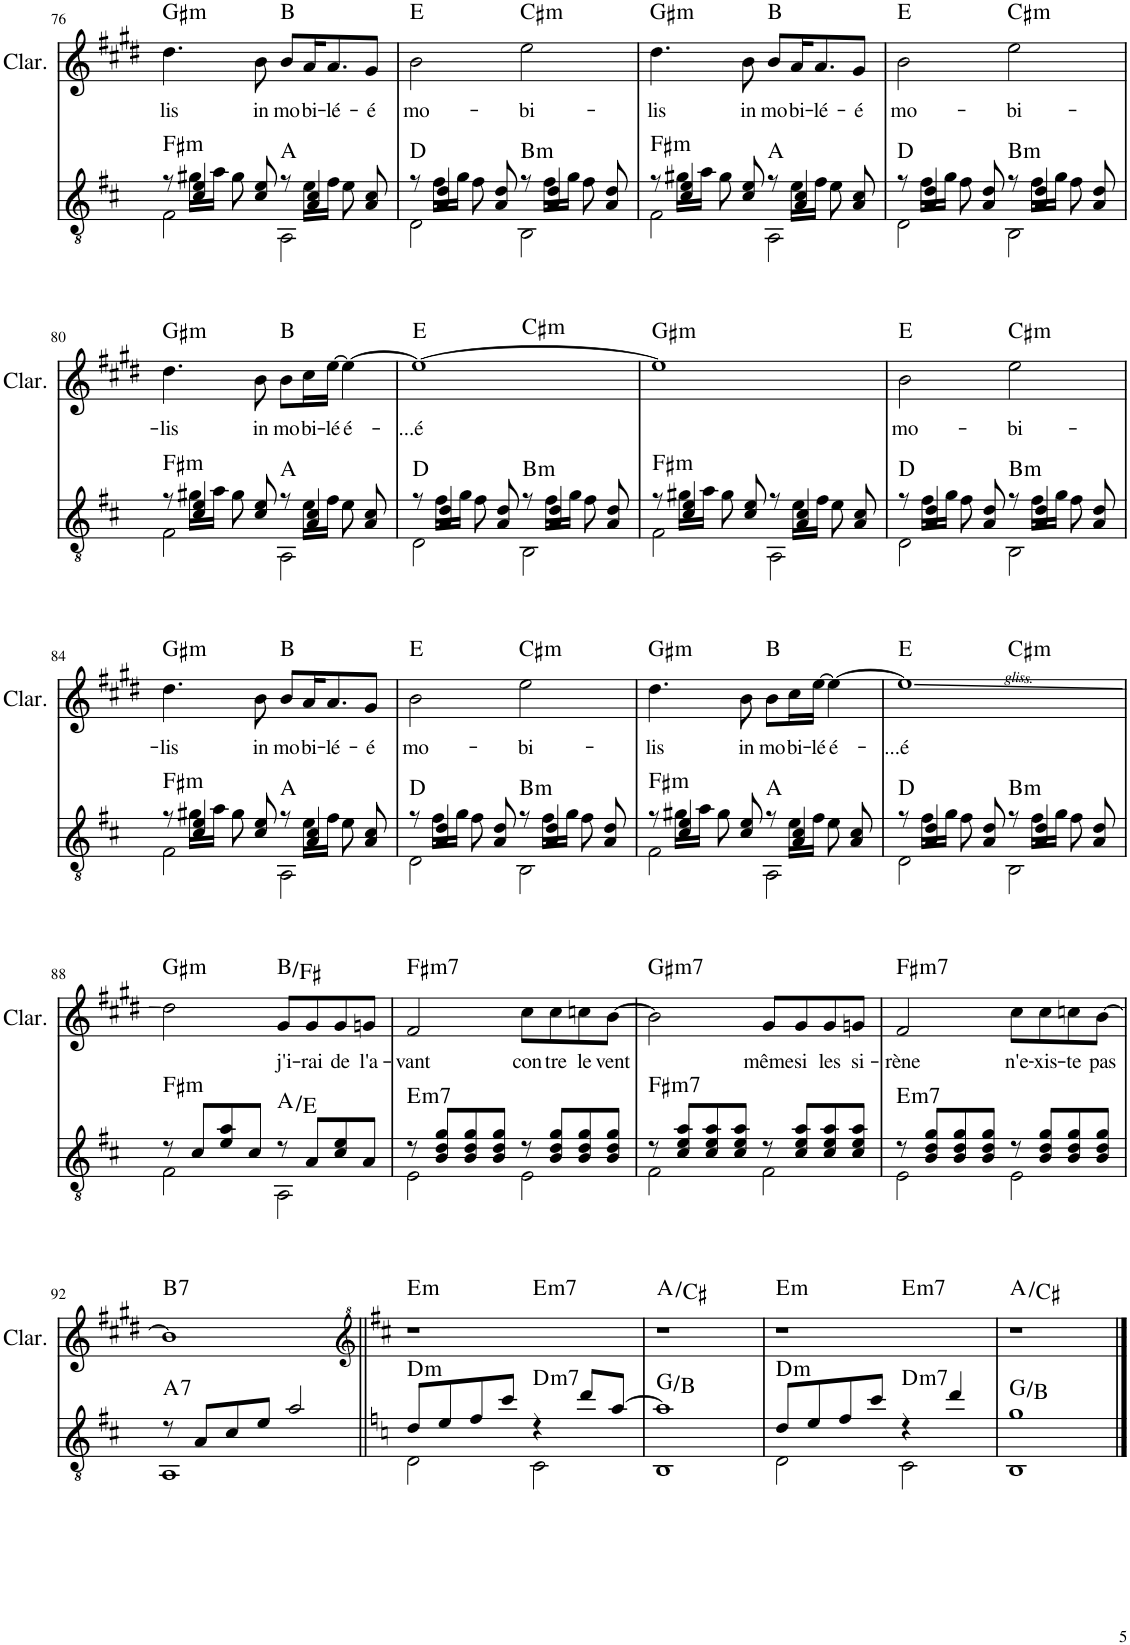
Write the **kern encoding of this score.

**kern	**harte	**kern	**text	**harte
*part2	*part2	*part1	*part1	*part1
*staff2	*	*staff1	*staff1	*
*I"Guitare	*	*I"Clarinette	*	*
*	*	*I'Clar.	*	*
!!LO:PB:g=z
*clefGv2	*	*clefG2	*	*
*	*	*Trd1c2	*	*
*k[f#c#]	*	*k[f#c#g#d#]	*	*
*M4/4	*	*M4/4	*	*
=76	=76	=76	=76	=76
*^	*	*	*	*
*	*^	*	*	*	*
!	!	!	!LO:H:kt=m	!	!LO:LY:b	!LO:H:kt=m
8r	8ryy	2F#\	F#:min	4.dd#\	lis	G#:min
4c#/ 4e/	16g#X\LL	.	.	.	.	.
.	16a\JJ	.	.	.	.	.
.	8g#\	.	.	.	.	.
!	!	!	!	!	!LO:LY:b	!
8c#/ 8e/	4ryy	.	.	8b\	in	.
!	!	!	!	!	!LO:LY:b	!
8r	.	2AA\	A:maj	8b/L	mo-	B:maj
!	!	!	!	!	!LO:LY:b	!
4A/ 4c#/	16e\LL	.	.	16a/K	-bi-	.
!	!	!	!	!	!LO:LY:b	!
.	16f#\JJ	.	.	8.a/	-lé-	.
.	8e\	.	.	.	.	.
!	!	!	!	!	!LO:LY:b	!
8A/ 8c#/	8ryy	.	.	8g#/J	-é	.
=77	=77	=77	=77	=77	=77	=77
!	!	!	!	!	!LO:LY:b	!
8r	8ryy	2D\	D:maj	2b\	mo-	E:maj
4A/ 4d/	16f#\LL	.	.	.	.	.
.	16g\JJ	.	.	.	.	.
.	8f#\	.	.	.	.	.
8A/ 8d/	4ryy	.	.	.	.	.
!	!	!	!LO:H:kt=m	!	!LO:LY:b	!LO:H:kt=m
8r	.	2BB\	B:min	2ee\	-bi-	C#:min
4A/ 4d/	16f#\LL	.	.	.	.	.
.	16g\JJ	.	.	.	.	.
.	8f#\	.	.	.	.	.
8A/ 8d/	8ryy	.	.	.	.	.
=78	=78	=78	=78	=78	=78	=78
!	!	!	!LO:H:kt=m	!	!LO:LY:b	!LO:H:kt=m
8r	8ryy	2F#\	F#:min	4.dd#\	-lis	G#:min
4c#/ 4e/	16g#X\LL	.	.	.	.	.
.	16a\JJ	.	.	.	.	.
.	8g#\	.	.	.	.	.
!	!	!	!	!	!LO:LY:b	!
8c#/ 8e/	4ryy	.	.	8b\	in	.
!	!	!	!	!	!LO:LY:b	!
8r	.	2AA\	A:maj	8b/L	mo-	B:maj
!	!	!	!	!	!LO:LY:b	!
4A/ 4c#/	16e\LL	.	.	16a/K	-bi-	.
!	!	!	!	!	!LO:LY:b	!
.	16f#\JJ	.	.	8.a/	-lé-	.
.	8e\	.	.	.	.	.
!	!	!	!	!	!LO:LY:b	!
8A/ 8c#/	8ryy	.	.	8g#/J	-é	.
=79	=79	=79	=79	=79	=79	=79
!	!	!	!	!	!LO:LY:b	!
8r	8ryy	2D\	D:maj	2b\	mo-	E:maj
4A/ 4d/	16f#\LL	.	.	.	.	.
.	16g\JJ	.	.	.	.	.
.	8f#\	.	.	.	.	.
8A/ 8d/	4ryy	.	.	.	.	.
!	!	!	!LO:H:kt=m	!	!LO:LY:b	!LO:H:kt=m
8r	.	2BB\	B:min	2ee\	-bi-	C#:min
4A/ 4d/	16f#\LL	.	.	.	.	.
.	16g\JJ	.	.	.	.	.
.	8f#\	.	.	.	.	.
8A/ 8d/	8ryy	.	.	.	.	.
!!LO:LB:g=z
=80	=80	=80	=80	=80	=80	=80
!	!	!	!LO:H:kt=m	!	!LO:LY:b	!LO:H:kt=m
8r	8ryy	2F#\	F#:min	4.dd#\	-lis	G#:min
4c#/ 4e/	16g#X\LL	.	.	.	.	.
.	16a\JJ	.	.	.	.	.
.	8g#\	.	.	.	.	.
!	!	!	!	!	!LO:LY:b	!
8c#/ 8e/	4ryy	.	.	8b\	in	.
!	!	!	!	!	!LO:LY:b	!
8r	.	2AA\	A:maj	8b\L	mo-	B:maj
!	!	!	!	!	!LO:LY:b	!
4A/ 4c#/	16e\LL	.	.	16cc#\L	-bi-	.
!	!	!	!	!	!LO:LY:b	!
.	16f#\JJ	.	.	[16ee\JJ	-lé-	.
!	!	!	!	!	!LO:LY:b	!
.	8e\	.	.	4ee\_	-é-	.
8A/ 8c#/	8ryy	.	.	.	.	.
=81	=81	=81	=81	=81	=81	=81
!	!	!	!	!	!LO:LY:b	!
*	*	*	*	*^	*	*
8r	8ryy	2D\	D:maj	1ee_	2ryy	-...é	E:maj
4A/ 4d/	16f#\LL	.	.	.	.	.	.
.	16g\JJ	.	.	.	.	.	.
.	8f#\	.	.	.	.	.	.
8A/ 8d/	4ryy	.	.	.	.	.	.
!	!	!	!LO:H:kt=m	!	!	!	!LO:H:kt=m
8r	.	2BB\	B:min	.	2ryy	.	C#:min
4A/ 4d/	16f#\LL	.	.	.	.	.	.
.	16g\JJ	.	.	.	.	.	.
.	8f#\	.	.	.	.	.	.
8A/ 8d/	8ryy	.	.	.	.	.	.
=82	=82	=82	=82	=82	=82	=82	=82
!	!	!	!LO:H:kt=m	!	!	!	!LO:H:kt=m
*	*	*	*	*v	*v	*	*
8r	8ryy	2F#\	F#:min	1ee]	.	G#:min
4c#/ 4e/	16g#X\LL	.	.	.	.	.
.	16a\JJ	.	.	.	.	.
.	8g#\	.	.	.	.	.
8c#/ 8e/	4ryy	.	.	.	.	.
8r	.	2AA\	.	.	.	.
4A/ 4c#/	16e\LL	.	.	.	.	.
.	16f#\JJ	.	.	.	.	.
.	8e\	.	.	.	.	.
8A/ 8c#/	8ryy	.	.	.	.	.
=83	=83	=83	=83	=83	=83	=83
!	!	!	!	!	!LO:LY:b	!
8r	8ryy	2D\	D:maj	2b\	mo-	E:maj
4A/ 4d/	16f#\LL	.	.	.	.	.
.	16g\JJ	.	.	.	.	.
.	8f#\	.	.	.	.	.
8A/ 8d/	4ryy	.	.	.	.	.
!	!	!	!LO:H:kt=m	!	!LO:LY:b	!LO:H:kt=m
8r	.	2BB\	B:min	2ee\	-bi-	C#:min
4A/ 4d/	16f#\LL	.	.	.	.	.
.	16g\JJ	.	.	.	.	.
.	8f#\	.	.	.	.	.
8A/ 8d/	8ryy	.	.	.	.	.
!!LO:LB:g=z
=84	=84	=84	=84	=84	=84	=84
!	!	!	!LO:H:kt=m	!	!LO:LY:b	!LO:H:kt=m
8r	8ryy	2F#\	F#:min	4.dd#\	-lis	G#:min
4c#/ 4e/	16g#X\LL	.	.	.	.	.
.	16a\JJ	.	.	.	.	.
.	8g#\	.	.	.	.	.
!	!	!	!	!	!LO:LY:b	!
8c#/ 8e/	4ryy	.	.	8b\	in	.
!	!	!	!	!	!LO:LY:b	!
8r	.	2AA\	A:maj	8b/L	mo-	B:maj
!	!	!	!	!	!LO:LY:b	!
4A/ 4c#/	16e\LL	.	.	16a/K	-bi-	.
!	!	!	!	!	!LO:LY:b	!
.	16f#\JJ	.	.	8.a/	-lé-	.
.	8e\	.	.	.	.	.
!	!	!	!	!	!LO:LY:b	!
8A/ 8c#/	8ryy	.	.	8g#/J	-é	.
=85	=85	=85	=85	=85	=85	=85
!	!	!	!	!	!LO:LY:b	!
8r	8ryy	2D\	D:maj	2b\	mo-	E:maj
4A/ 4d/	16f#\LL	.	.	.	.	.
.	16g\JJ	.	.	.	.	.
.	8f#\	.	.	.	.	.
8A/ 8d/	4ryy	.	.	.	.	.
!	!	!	!LO:H:kt=m	!	!LO:LY:b	!LO:H:kt=m
8r	.	2BB\	B:min	2ee\	-bi-	C#:min
4A/ 4d/	16f#\LL	.	.	.	.	.
.	16g\JJ	.	.	.	.	.
.	8f#\	.	.	.	.	.
8A/ 8d/	8ryy	.	.	.	.	.
=86	=86	=86	=86	=86	=86	=86
!	!	!	!LO:H:kt=m	!	!LO:LY:b	!LO:H:kt=m
8r	8ryy	2F#\	F#:min	4.dd#\	-lis	G#:min
4c#/ 4e/	16g#X\LL	.	.	.	.	.
.	16a\JJ	.	.	.	.	.
.	8g#\	.	.	.	.	.
!	!	!	!	!	!LO:LY:b	!
8c#/ 8e/	4ryy	.	.	8b\	in	.
!	!	!	!	!	!LO:LY:b	!
8r	.	2AA\	A:maj	8b\L	mo-	B:maj
!	!	!	!	!	!LO:LY:b	!
4A/ 4c#/	16e\LL	.	.	16cc#\L	-bi-	.
!	!	!	!	!	!LO:LY:b	!
.	16f#\JJ	.	.	[16ee\JJ	-lé-	.
!	!	!	!	!	!LO:LY:b	!
.	8e\	.	.	4ee\_	-é-	.
8A/ 8c#/	8ryy	.	.	.	.	.
=87	=87	=87	=87	=87	=87	=87
!	!	!	!	!	!LO:LY:b	!
*	*	*	*	*^	*	*
8r	8ryy	2D\	D:maj	1ee]	2ryy	-...é	E:maj
4A/ 4d/	16f#\LL	.	.	.	.	.	.
.	16g\JJ	.	.	.	.	.	.
.	8f#\	.	.	.	.	.	.
8A/ 8d/	4ryy	.	.	.	.	.	.
!	!	!	!LO:H:kt=m	!	!	!	!LO:H:kt=m
8r	.	2BB\	B:min	.	2ryy	.	C#:min
4A/ 4d/	16f#\LL	.	.	.	.	.	.
.	16g\JJ	.	.	.	.	.	.
.	8f#\	.	.	.	.	.	.
8A/ 8d/	8ryy	.	.	.	.	.	.
*	*v	*v	*	*	*	*	*
!!LO:LB:g=z
=88	=88	=88	=88	=88	=88	=88
!	!	!LO:H:kt=m	!	!	!	!LO:H:kt=m
*	*	*	*v	*v	*	*
8r	2F#\	F#:min	2dd#\	.	G#:min
8c#/L	.	.	.	.	.
8e/ 8a/	.	.	.	.	.
8c#/J	.	.	.	.	.
!	!	!	!	!LO:LY:b	!
8r	2AA\	A:maj/5	8g#/L	j'i-	B:maj/5
!	!	!	!	!LO:LY:b	!
8A/L	.	.	8g#/	-rai	.
!	!	!	!	!LO:LY:b	!
8c#/ 8e/	.	.	8g#/	de	.
!	!	!	!	!LO:LY:b	!
8A/J	.	.	8gn/J	l'a-	.
=89	=89	=89	=89	=89	=89
!	!	!LO:H:kt=m7	!	!LO:LY:b	!LO:H:kt=m7
8r	2E\	E:min7	2f#/	-vant	F#:min7
8B/ 8d/ 8g/L	.	.	.	.	.
8B/ 8d/ 8g/	.	.	.	.	.
8B/ 8d/ 8g/J	.	.	.	.	.
!	!	!	!	!LO:LY:b	!
8r	2E\	.	8cc#\L	con-	.
!	!	!	!	!LO:LY:b	!
8B/ 8d/ 8g/L	.	.	8cc#\	-tre	.
!	!	!	!	!LO:LY:b	!
8B/ 8d/ 8g/	.	.	8ccn\	le	.
!	!	!	!	!LO:LY:b	!
8B/ 8d/ 8g/J	.	.	[8b\J	vent	.
=90	=90	=90	=90	=90	=90
!	!	!LO:H:kt=m7	!	!	!LO:H:kt=m7
8r	2F#\	F#:min7	2b\]	.	G#:min7
8c#/ 8e/ 8a/L	.	.	.	.	.
8c#/ 8e/ 8a/	.	.	.	.	.
8c#/ 8e/ 8a/J	.	.	.	.	.
!	!	!	!	!LO:LY:b	!
8r	2F#\	.	8g#/L	même	.
!	!	!	!	!LO:LY:b	!
8c#/ 8e/ 8a/L	.	.	8g#/	si	.
!	!	!	!	!LO:LY:b	!
8c#/ 8e/ 8a/	.	.	8g#/	les	.
!	!	!	!	!LO:LY:b	!
8c#/ 8e/ 8a/J	.	.	8gn/J	si-	.
=91	=91	=91	=91	=91	=91
!	!	!LO:H:kt=m7	!	!LO:LY:b	!LO:H:kt=m7
8r	2E\	E:min7	2f#/	-rène	F#:min7
8B/ 8d/ 8g/L	.	.	.	.	.
8B/ 8d/ 8g/	.	.	.	.	.
8B/ 8d/ 8g/J	.	.	.	.	.
!	!	!	!	!LO:LY:b	!
8r	2E\	.	8cc#\L	n'e-	.
!	!	!	!	!LO:LY:b	!
8B/ 8d/ 8g/L	.	.	8cc#\	-xis-	.
!	!	!	!	!LO:LY:b	!
8B/ 8d/ 8g/	.	.	8ccn\	-te	.
!	!	!	!	!LO:LY:b	!
8B/ 8d/ 8g/J	.	.	[8b\J	pas	.
!!LO:LB:g=z
=92	=92	=92	=92	=92	=92
!	!	!LO:H:kt=7	!	!	!LO:H:kt=7
8r	1AA	A:7	1b]	.	B:7
8A/L	.	.	.	.	.
8c#/	.	.	.	.	.
8e/J	.	.	.	.	.
2a/	.	.	.	.	.
=93||	=93||	=93||	=93||	=93||	=93||
*	*	*	*clefG^2	*	*
*k[]	*	*	*k[f#c#]	*	*
!	!	!LO:H:kt=m	!	!	!LO:H:kt=m
*	*	*	*^	*	*
8d/L	2D\	D:min	1r	2ryy	.	E:min
8e/	.	.	.	.	.	.
8f/	.	.	.	.	.	.
8cc/J	.	.	.	.	.	.
!	!	!LO:H:kt=m7	!	!	!	!LO:H:kt=m7
4r	2C\	D:min7	.	2ryy	.	E:min7
8dd/L	.	.	.	.	.	.
[8a/J	.	.	.	.	.	.
*	*	*	*v	*v	*	*
=94	=94	=94	=94	=94	=94
1a]	1BB	G:maj/3	1r	.	A:maj/3
=95	=95	=95	=95	=95	=95
!	!	!LO:H:kt=m	!	!	!LO:H:kt=m
*	*	*	*^	*	*
8d/L	2D\	D:min	1r	2ryy	.	E:min
8e/	.	.	.	.	.	.
8f/	.	.	.	.	.	.
8cc/J	.	.	.	.	.	.
!	!	!LO:H:kt=m7	!	!	!	!LO:H:kt=m7
4r	2C\	D:min7	.	2ryy	.	E:min7
4dd/	.	.	.	.	.	.
*	*	*	*v	*v	*	*
=96	=96	=96	=96	=96	=96
1g	1BB	G:maj/3	1r	.	A:maj/3
*v	*v	*	*	*	*
==	==	==	==	==
*-	*-	*-	*-	*-
